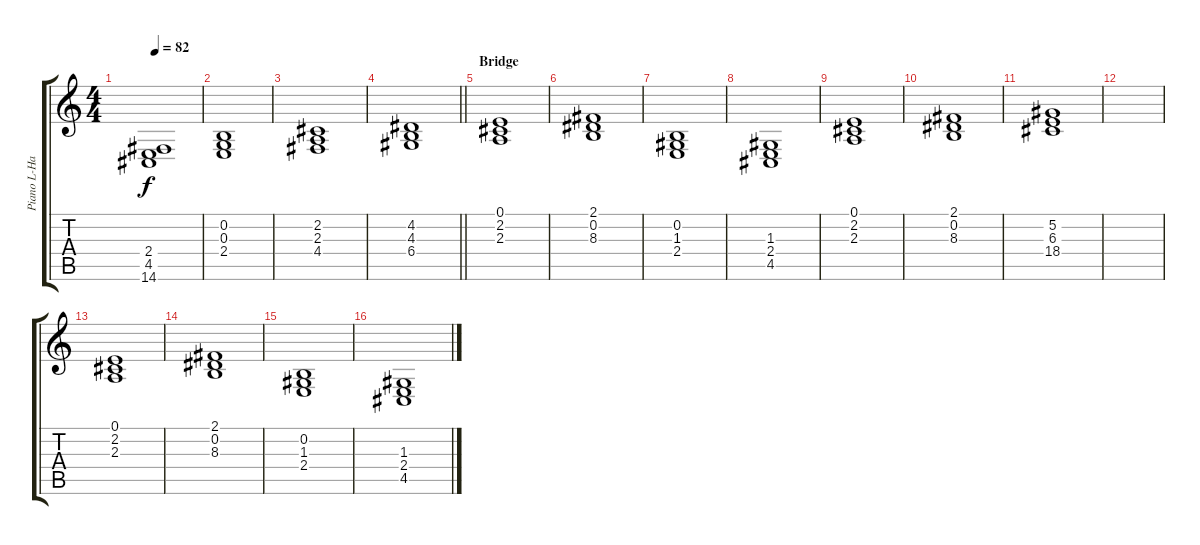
\track ("Piano L-Hand" "Piano L-Ha") {instrument lead1square}
\staff {score tabs}
\tuning (E4 B3 G3 D3 A2 E2) {hide}
\ts (4 4)
\tempo 82
\clef g2
\ks c
(2.4 4.5 14.6).1{dy f} |
(0.2 0.3 2.4).1 |
(2.2 2.3 4.4).1 |
\barLineRight lightlight
(4.2 4.3 6.4).1 |
\section ("" "Bridge")
(0.1 2.2 2.3).1 |
(2.1 0.2 8.3).1 |
(0.2 1.3 2.4).1 |
(1.3 2.4 4.5).1 |
(0.1 2.2 2.3).1 |
(2.1 0.2 8.3).1 |
(5.2 6.3 18.4).1 |
|
(0.1 2.2 2.3).1 |
(2.1 0.2 8.3).1 |
(0.2 1.3 2.4).1 |
(1.3 2.4 4.5).1
